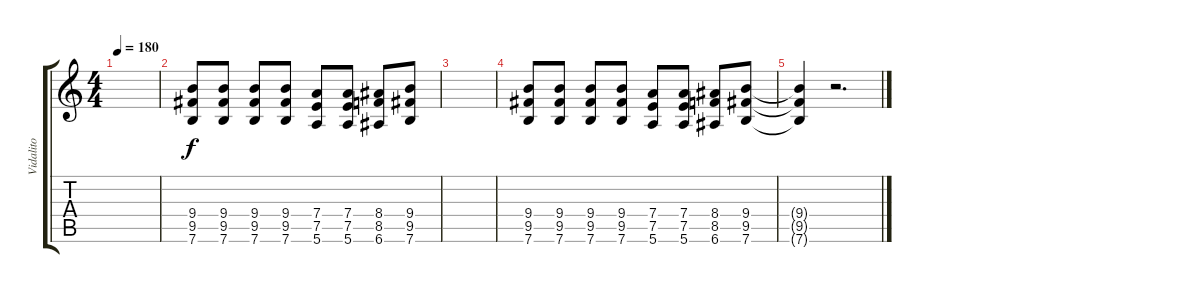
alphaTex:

\track ("Vidalito" "Vidalito") {instrument distortionguitar}
\staff {score tabs}
\tuning (E4 B3 G3 D3 A2 E2) {hide}
\ts (4 4)
\tempo 180
\clef g2
\ks c
|
(9.4 9.5 7.6).8 (9.4 9.5 7.6).8 (9.4 9.5 7.6).8 (9.4 9.5 7.6).8 (7.4 7.5 5.6).8 (7.4 7.5 5.6).8 (8.4 8.5 6.6).8 (9.4 9.5 7.6).8 |
|
(9.4 9.5 7.6).8 (9.4 9.5 7.6).8 (9.4 9.5 7.6).8 (9.4 9.5 7.6).8 (7.4 7.5 5.6).8 (7.4 7.5 5.6).8 (8.4 8.5 6.6).8 (9.4 9.5 7.6).8 |
(9.4{t} 9.5{t} 7.6{t}).4 r.2{d}
